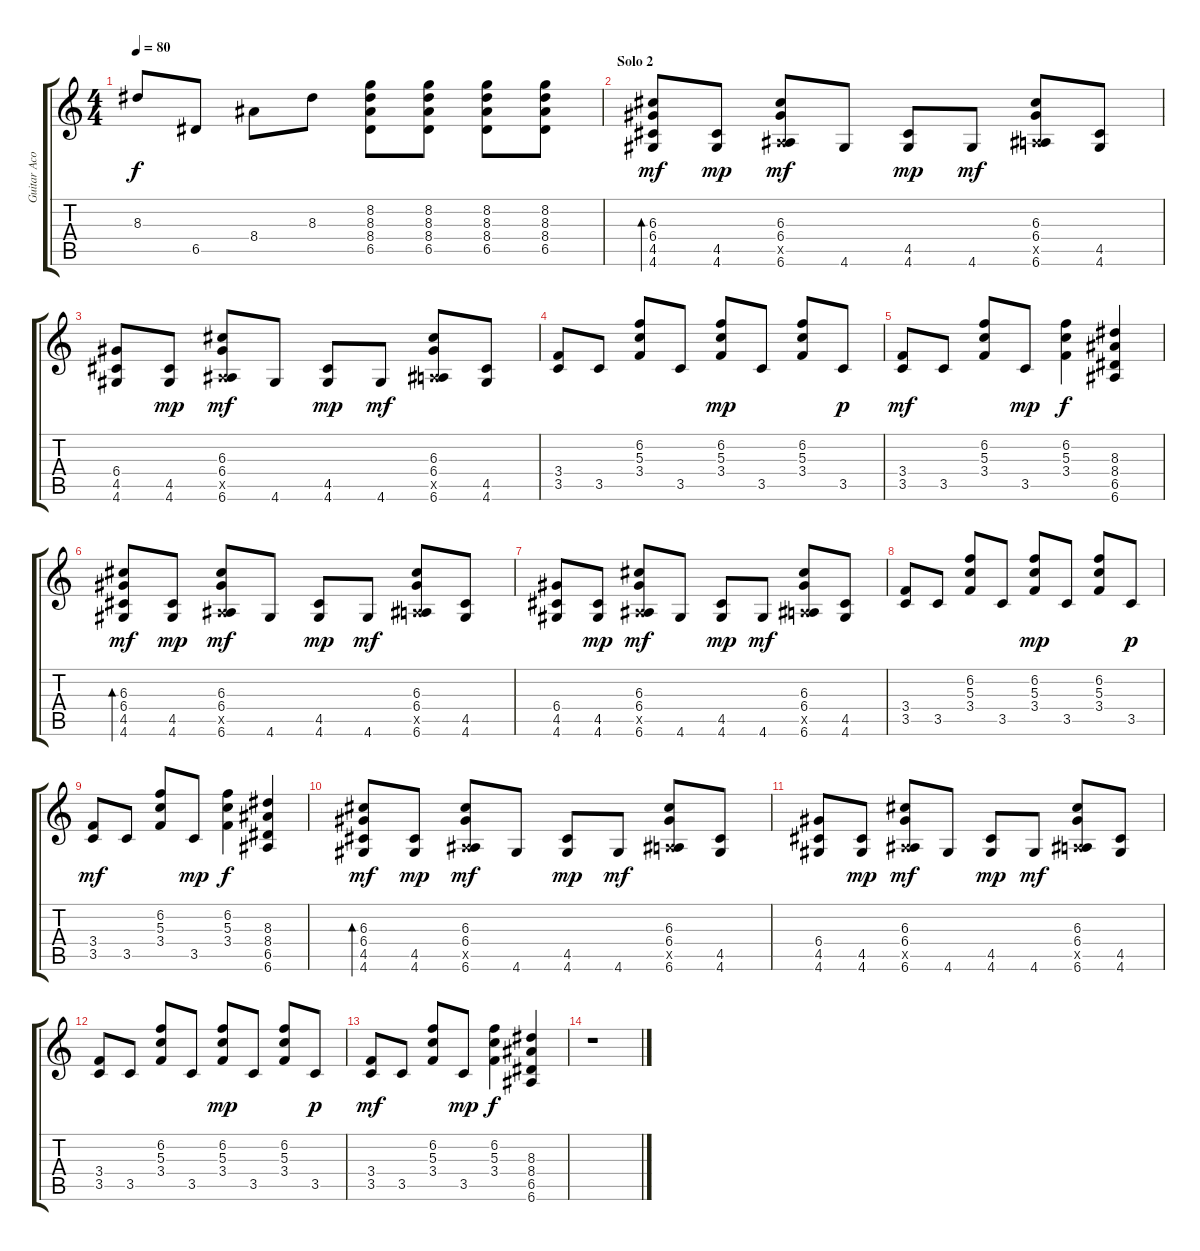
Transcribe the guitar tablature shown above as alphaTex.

\track ("Guitar Acoustic" "Guitar Aco") {instrument acousticguitarsteel}
\staff {score tabs}
\tuning (E4 B3 G3 D3 A2 E2) {hide}
\ts (4 4)
\tempo 80
\clef g2
\ks c
8.3.8{dy f} 6.5.8 8.4.8 8.3.8 (8.2 8.3 8.4 6.5).8 (8.2 8.3 8.4 6.5).8 (8.2 8.3 8.4 6.5).8 (8.2 8.3 8.4 6.5).8 |
\section ("" "Solo 2")
(6.3 6.4 4.5 4.6).8{bd 30 dy mf} (4.5 4.6).8{dy mp} (6.3 6.4 0.5{x} 6.6).8{dy mf} 4.6.8 (4.5 4.6).8{dy mp} 4.6.8{dy mf} (6.3 6.4 0.5{x} 6.6).8 (4.5 4.6).8 |
(6.4 4.5 4.6).8 (4.5 4.6).8{dy mp} (6.3 6.4 0.5{x} 6.6).8{dy mf} 4.6.8 (4.5 4.6).8{dy mp} 4.6.8{dy mf} (6.3 6.4 0.5{x} 6.6).8 (4.5 4.6).8 |
(3.4 3.5).8 3.5.8 (6.2 5.3 3.4).8 3.5.8 (6.2 5.3 3.4).8{dy mp} 3.5.8 (6.2 5.3 3.4).8 3.5.8{dy p} |
(3.4 3.5).8{dy mf} 3.5.8 (6.2 5.3 3.4).8 3.5.8{dy mp} (6.2 5.3 3.4).4{dy f} (8.3 8.4 6.5 6.6).4 |
(6.3 6.4 4.5 4.6).8{bd 30 dy mf} (4.5 4.6).8{dy mp} (6.3 6.4 0.5{x} 6.6).8{dy mf} 4.6.8 (4.5 4.6).8{dy mp} 4.6.8{dy mf} (6.3 6.4 0.5{x} 6.6).8 (4.5 4.6).8 |
(6.4 4.5 4.6).8 (4.5 4.6).8{dy mp} (6.3 6.4 0.5{x} 6.6).8{dy mf} 4.6.8 (4.5 4.6).8{dy mp} 4.6.8{dy mf} (6.3 6.4 0.5{x} 6.6).8 (4.5 4.6).8 |
(3.4 3.5).8 3.5.8 (6.2 5.3 3.4).8 3.5.8 (6.2 5.3 3.4).8{dy mp} 3.5.8 (6.2 5.3 3.4).8 3.5.8{dy p} |
(3.4 3.5).8{dy mf} 3.5.8 (6.2 5.3 3.4).8 3.5.8{dy mp} (6.2 5.3 3.4).4{dy f} (8.3 8.4 6.5 6.6).4 |
(6.3 6.4 4.5 4.6).8{bd 30 dy mf} (4.5 4.6).8{dy mp} (6.3 6.4 0.5{x} 6.6).8{dy mf} 4.6.8 (4.5 4.6).8{dy mp} 4.6.8{dy mf} (6.3 6.4 0.5{x} 6.6).8 (4.5 4.6).8 |
(6.4 4.5 4.6).8 (4.5 4.6).8{dy mp} (6.3 6.4 0.5{x} 6.6).8{dy mf} 4.6.8 (4.5 4.6).8{dy mp} 4.6.8{dy mf} (6.3 6.4 0.5{x} 6.6).8 (4.5 4.6).8 |
(3.4 3.5).8 3.5.8 (6.2 5.3 3.4).8 3.5.8 (6.2 5.3 3.4).8{dy mp} 3.5.8 (6.2 5.3 3.4).8 3.5.8{dy p} |
(3.4 3.5).8{dy mf} 3.5.8 (6.2 5.3 3.4).8 3.5.8{dy mp} (6.2 5.3 3.4).4{dy f} (8.3 8.4 6.5 6.6).4 |
r.1
